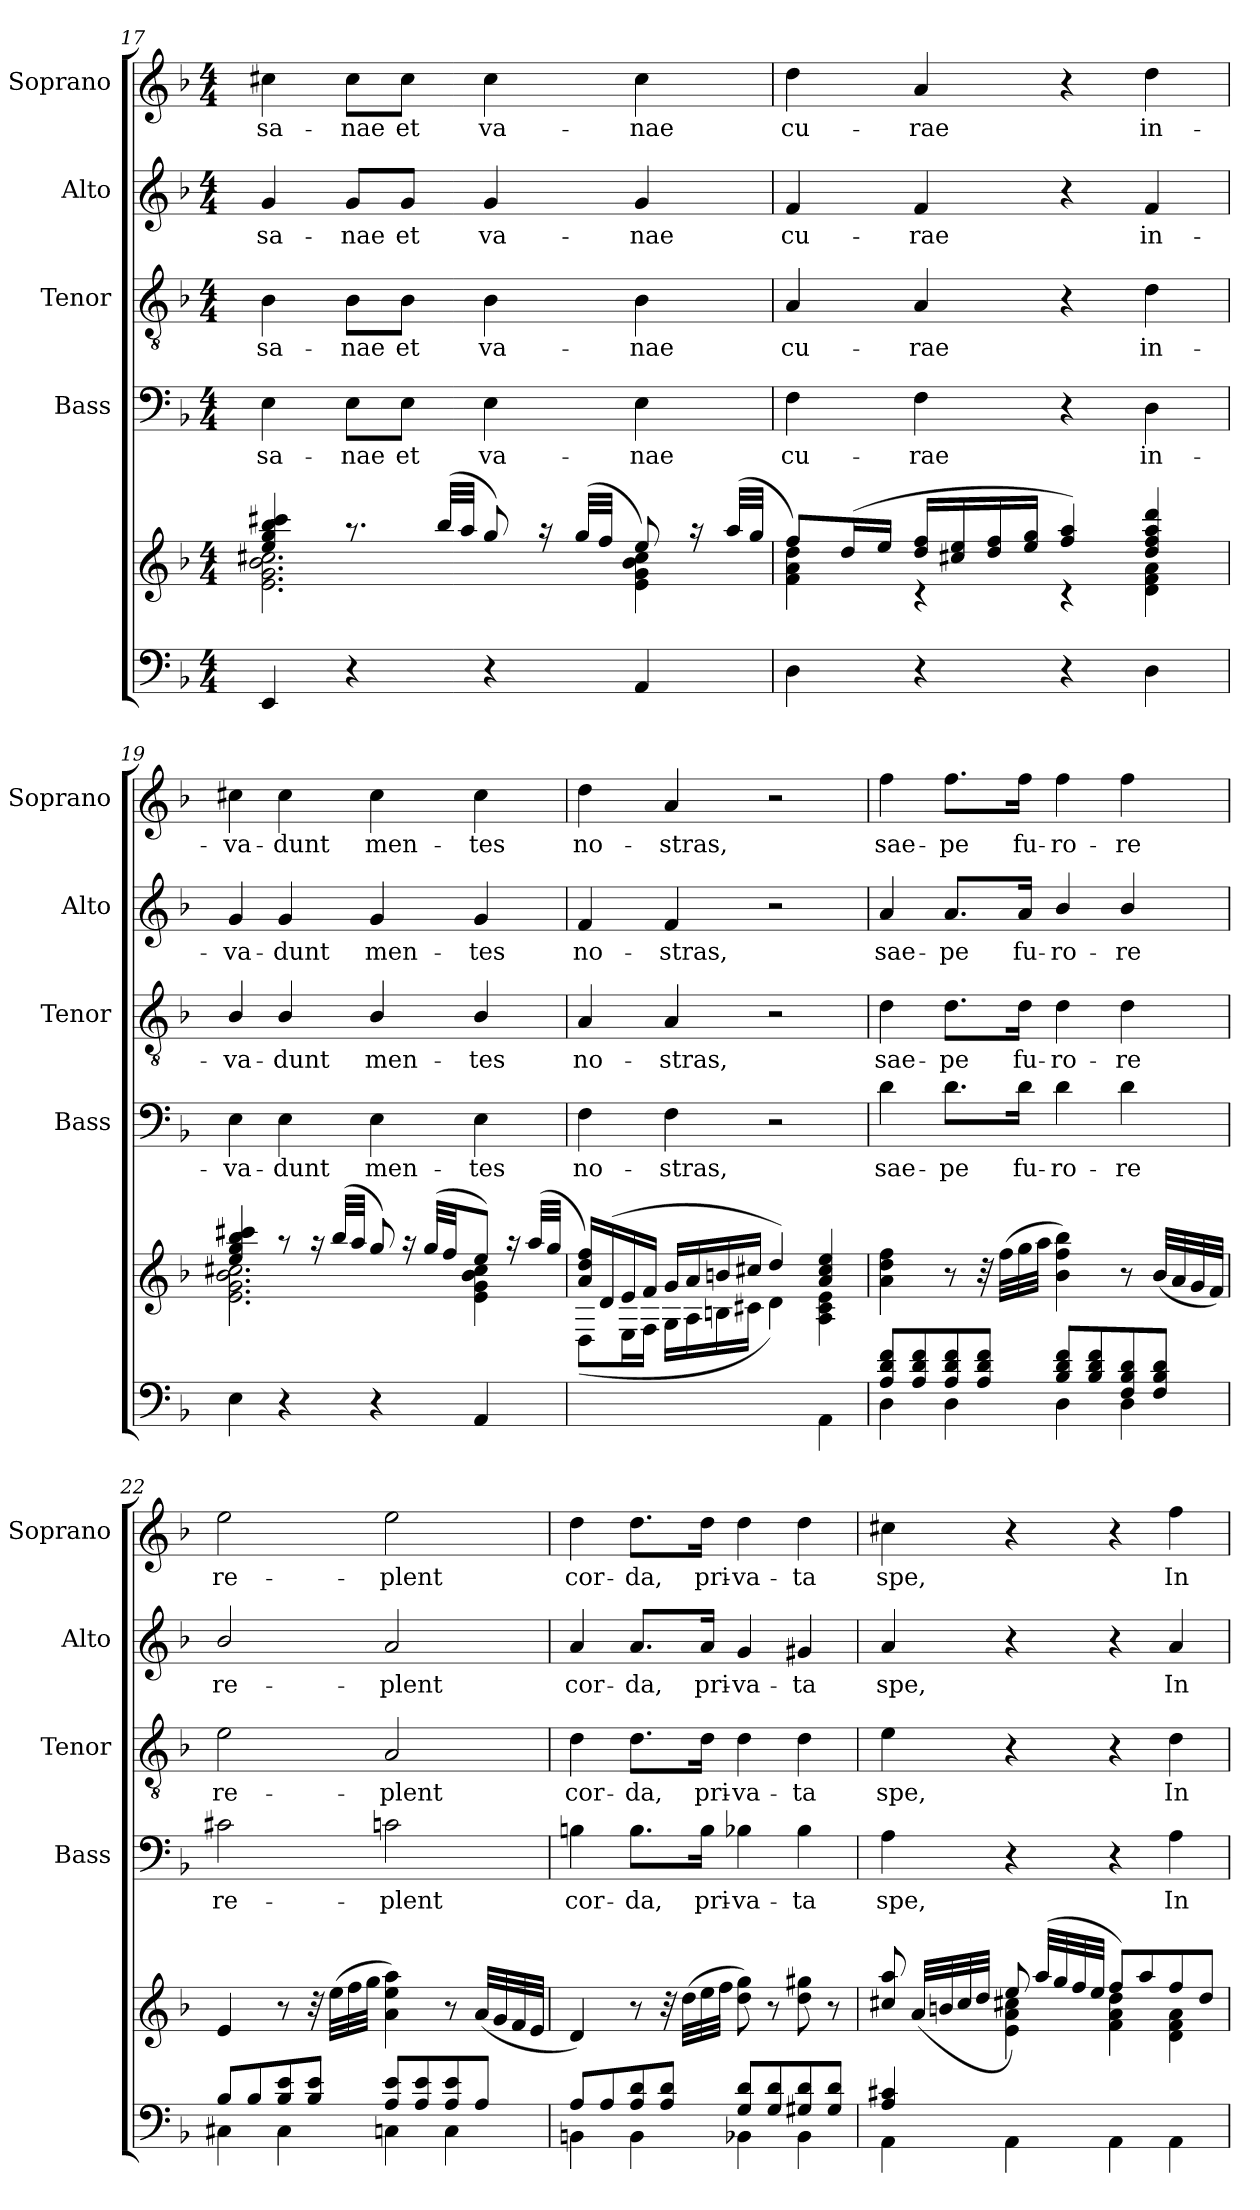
**kern	**kern	**kern	**text	**kern	**text	**kern	**text	**kern	**text
*part6	*part5	*part4	*part4	*part3	*part3	*part2	*part2	*part1	*part1
*staff6	*staff5	*staff4	*staff4	*staff3	*staff3	*staff2	*staff2	*staff1	*staff1
*	*	*I"Bass	*	*I"Tenor	*	*I"Alto	*	*I"Soprano	*
*	*	*I'Bass	*	*I'Tenor	*	*I'Alto	*	*I'Soprano	*
*clefF4	*clefG2	*clefF4	*	*clefGv2	*	*clefG2	*	*clefG2	*
*k[b-]	*k[b-]	*k[b-]	*	*k[b-]	*	*k[b-]	*	*k[b-]	*
*F:	*F:	*F:	*	*F:	*	*F:	*	*F:	*
*M4/4	*M4/4	*M4/4	*	*M4/4	*	*M4/4	*	*M4/4	*
=17	=17	=17	=17	=17	=17	=17	=17	=17	=17
*	*^	*	*	*	*	*	*	*	*
!	!	!	!	!LO:LY:b	!	!LO:LY:b	!	!LO:LY:b	!	!LO:LY:b
4EE/	4ee/ 4gg/ 4bb-/ 4ccc#X/	2.e\ 2.g\ 2.b-\ 2.cc#X\	4E\	-sa-	4B-\	-sa-	4g/	-sa-	4cc#X\	-sa-
!	!	!	!	!LO:LY:b	!	!LO:LY:b	!	!LO:LY:b	!	!LO:LY:b
4r	8.raa	.	8E\L	-nae	8B-\L	-nae	8g/L	-nae	8cc#\L	-nae
!	!	!	!	!LO:LY:b	!	!LO:LY:b	!	!LO:LY:b	!	!LO:LY:b
.	.	.	8E\J	et	8B-\J	et	8g/J	et	8cc#\J	et
.	(<32bb-/LLL	.	.	.	.	.	.	.	.	.
.	32aa/JJJ	.	.	.	.	.	.	.	.	.
!	!	!	!	!LO:LY:b	!	!LO:LY:b	!	!LO:LY:b	!	!LO:LY:b
4r	8gg/)	.	4E\	va-	4B-\	va-	4g/	va-	4cc#\	va-
.	16raa	.	.	.	.	.	.	.	.	.
.	(<32gg/LLL	.	.	.	.	.	.	.	.	.
.	32ff/JJJ	.	.	.	.	.	.	.	.	.
!	!	!	!	!LO:LY:b	!	!LO:LY:b	!	!LO:LY:b	!	!LO:LY:b
4AA/	8ee/)	4e\ 4g\ 4b-\ 4cc#\	4E\	-nae	4B-\	-nae	4g/	-nae	4cc#\	-nae
.	16raa	.	.	.	.	.	.	.	.	.
.	(<32aa/LLL	.	.	.	.	.	.	.	.	.
.	32gg/JJJ	.	.	.	.	.	.	.	.	.
=18	=18	=18	=18	=18	=18	=18	=18	=18	=18	=18
!	!	!	!	!LO:LY:b	!	!LO:LY:b	!	!LO:LY:b	!	!LO:LY:b
4D\	8ff/L)	4f\ 4a\ 4dd\	4F\	cu-	4A/	cu-	4f/	cu-	4dd\	cu-
.	(<16dd/L	.	.	.	.	.	.	.	.	.
.	16ee/JJ	.	.	.	.	.	.	.	.	.
!	!	!	!	!LO:LY:b	!	!LO:LY:b	!	!LO:LY:b	!	!LO:LY:b
4r	16dd/ 16ff/LL	4rc	4F\	-rae	4A/	-rae	4f/	-rae	4a/	-rae
.	16cc#X/ 16ee/	.	.	.	.	.	.	.	.	.
.	16dd/ 16ff/	.	.	.	.	.	.	.	.	.
.	16ee/ 16gg/JJ	.	.	.	.	.	.	.	.	.
4r	4ff/ 4aa/)	4rc	4r	.	4r	.	4r	.	4r	.
!	!	!	!	!LO:LY:b	!	!LO:LY:b	!	!LO:LY:b	!	!LO:LY:b
4D\	4dd/ 4ff/ 4aa/ 4ddd/	4d\ 4f\ 4a\	4D\	in-	4d\	in-	4f/	in-	4dd\	in-
=19	=19	=19	=19	=19	=19	=19	=19	=19	=19	=19
!	!	!	!	!LO:LY:b	!	!LO:LY:b	!	!LO:LY:b	!	!LO:LY:b
4E\	4ee/ 4gg/ 4bb-/ 4ccc#X/	2.e\ 2.g\ 2.b-\ 2.cc#X\	4E\	-va-	4B-/	-va-	4g/	-va-	4cc#X\	-va-
!	!	!	!	!LO:LY:b	!	!LO:LY:b	!	!LO:LY:b	!	!LO:LY:b
4r	8raa	.	4E\	-dunt	4B-/	-dunt	4g/	-dunt	4cc#\	-dunt
.	16raa	.	.	.	.	.	.	.	.	.
.	(<32bb-/LLL	.	.	.	.	.	.	.	.	.
.	32aa/JJJ	.	.	.	.	.	.	.	.	.
!	!	!	!	!LO:LY:b	!	!LO:LY:b	!	!LO:LY:b	!	!LO:LY:b
4r	8gg/)	.	4E\	men-	4B-/	men-	4g/	men-	4cc#\	men-
.	16raa	.	.	.	.	.	.	.	.	.
.	(<32gg/LLL	.	.	.	.	.	.	.	.	.
.	32ff/JJ	.	.	.	.	.	.	.	.	.
!	!	!	!	!LO:LY:b	!	!LO:LY:b	!	!LO:LY:b	!	!LO:LY:b
4AA/	8ee/J)	4e\ 4g\ 4b-\ 4cc#\	4E\	-tes	4B-/	-tes	4g/	-tes	4cc#\	-tes
.	16raa	.	.	.	.	.	.	.	.	.
.	(<32aa/LLL	.	.	.	.	.	.	.	.	.
.	32gg/JJJ	.	.	.	.	.	.	.	.	.
=20	=20	=20	=20	=20	=20	=20	=20	=20	=20	=20
!	!	!	!	!LO:LY:b	!	!LO:LY:b	!	!LO:LY:b	!	!LO:LY:b
4ryy	16a/ 16dd/ 16ff/LL)	(<8D\L	4F\	no-	4A/	no-	4f/	no-	4dd\	no-
.	(<16d/	.	.	.	.	.	.	.	.	.
.	16e/	16E\L	.	.	.	.	.	.	.	.
.	16f/JJ	16F\JJ	.	.	.	.	.	.	.	.
!	!	!	!	!LO:LY:b	!	!LO:LY:b	!	!LO:LY:b	!	!LO:LY:b
4ryy	16g/LL	16G\LL	4F\	-stras,	4A/	-stras,	4f/	-stras,	4a/	-stras,
.	16a/	16A\	.	.	.	.	.	.	.	.
.	16bn/	16Bn\	.	.	.	.	.	.	.	.
.	16cc#X/JJ	16c#X\JJ	.	.	.	.	.	.	.	.
4ryy	4dd/)	4d\)	2r	.	2r	.	2r	.	2r	.
4AA\	4a/ 4cc#/ 4ee/	4A\ 4c#\ 4e\	.	.	.	.	.	.	.	.
!!LO:LB:g=z
=21	=21	=21	=21	=21	=21	=21	=21	=21	=21	=21
*^	*	*	*	*	*	*	*	*	*	*
!	!	!	!	!	!LO:LY:b	!	!LO:LY:b	!	!LO:LY:b	!	!LO:LY:b
8A/ 8d/ 8f/L	4D\	4a\ 4dd\ 4ff\	2ryy	4d\	sae-	4d\	sae-	4a/	sae-	4ff\	sae-
8A/ 8d/ 8f/	.	.	.	.	.	.	.	.	.	.	.
!	!	!	!	!	!LO:LY:b	!	!LO:LY:b	!	!LO:LY:b	!	!LO:LY:b
8A/ 8d/ 8f/	4D\	8r	.	8.d\L	-pe	8.d\L	-pe	8.a/L	-pe	8.ff\L	-pe
8A/ 8d/ 8f/J	.	32r	.	.	.	.	.	.	.	.	.
.	.	(>32ff\LLL	.	.	.	.	.	.	.	.	.
!	!	!	!	!	!LO:LY:b	!	!LO:LY:b	!	!LO:LY:b	!	!LO:LY:b
.	.	32gg\	.	16d\Jk	fu-	16d\Jk	fu-	16a/Jk	fu-	16ff\Jk	fu-
.	.	32aa\JJJ	.	.	.	.	.	.	.	.	.
!	!	!	!	!	!LO:LY:b	!	!LO:LY:b	!	!LO:LY:b	!	!LO:LY:b
8B-/ 8d/ 8f/L	4D\	4b-\ 4ff\ 4bb-\)	2ryy	4d\	-ro-	4d\	-ro-	4b-/	-ro-	4ff\	-ro-
8B-/ 8d/ 8f/	.	.	.	.	.	.	.	.	.	.	.
!	!	!	!	!	!LO:LY:b	!	!LO:LY:b	!	!LO:LY:b	!	!LO:LY:b
8F/ 8B-/ 8d/	4D\	8r	.	4d\	-re	4d\	-re	4b-/	-re	4ff\	-re
8F/ 8B-/ 8d/J	.	(>32b-/LLL	.	.	.	.	.	.	.	.	.
.	.	32a/	.	.	.	.	.	.	.	.	.
.	.	32g/	.	.	.	.	.	.	.	.	.
.	.	32f/JJJ)	.	.	.	.	.	.	.	.	.
=22	=22	=22	=22	=22	=22	=22	=22	=22	=22	=22	=22
!	!	!	!	!	!LO:LY:b	!	!LO:LY:b	!	!LO:LY:b	!	!LO:LY:b
8B-/L	4C#X\	4e/	2ryy	2c#X\	re-	2e\	re-	2b-/	re-	2ee\	re-
8B-/	.	.	.	.	.	.	.	.	.	.	.
8B-/ 8e/	4C#\	8r	.	.	.	.	.	.	.	.	.
8B-/ 8e/J	.	32r	.	.	.	.	.	.	.	.	.
.	.	(>32ee\LLL	.	.	.	.	.	.	.	.	.
.	.	32ff\	.	.	.	.	.	.	.	.	.
.	.	32gg\JJJ	.	.	.	.	.	.	.	.	.
!	!	!	!	!	!LO:LY:b	!	!LO:LY:b	!	!LO:LY:b	!	!LO:LY:b
8A/ 8e/L	4Cn\	4a\ 4ee\ 4aa\)	2ryy	2cn\	-plent	2A/	-plent	2a/	-plent	2ee\	-plent
8A/ 8e/	.	.	.	.	.	.	.	.	.	.	.
8A/ 8e/	4C\	8r	.	.	.	.	.	.	.	.	.
8A/J	.	(>32a/LLL	.	.	.	.	.	.	.	.	.
.	.	32g/	.	.	.	.	.	.	.	.	.
.	.	32f/	.	.	.	.	.	.	.	.	.
.	.	32e/JJJ	.	.	.	.	.	.	.	.	.
=23	=23	=23	=23	=23	=23	=23	=23	=23	=23	=23	=23
!	!	!	!	!	!LO:LY:b	!	!LO:LY:b	!	!LO:LY:b	!	!LO:LY:b
8A/L	4BBn\	4d/)	2ryy	4Bn\	cor-	4d\	cor-	4a/	cor-	4dd\	cor-
8A/	.	.	.	.	.	.	.	.	.	.	.
!	!	!	!	!	!LO:LY:b	!	!LO:LY:b	!	!LO:LY:b	!	!LO:LY:b
8A/ 8d/	4BB\	8r	.	8.B\L	-da,	8.d\L	-da,	8.a/L	-da,	8.dd\L	-da,
8A/ 8d/J	.	32r	.	.	.	.	.	.	.	.	.
.	.	(>32dd\LLL	.	.	.	.	.	.	.	.	.
!	!	!	!	!	!LO:LY:b	!	!LO:LY:b	!	!LO:LY:b	!	!LO:LY:b
.	.	32ee\	.	16B\Jk	pri-	16d\Jk	pri-	16a/Jk	pri-	16dd\Jk	pri-
.	.	32ff\JJJ	.	.	.	.	.	.	.	.	.
!	!	!	!	!	!LO:LY:b	!	!LO:LY:b	!	!LO:LY:b	!	!LO:LY:b
8G/ 8d/L	4BB-X\	8dd\ 8gg\)	2ryy	4B-X\	-va-	4d\	-va-	4g/	-va-	4dd\	-va-
8G/ 8d/	.	8r	.	.	.	.	.	.	.	.	.
!	!	!	!	!	!LO:LY:b	!	!LO:LY:b	!	!LO:LY:b	!	!LO:LY:b
8G#X/ 8d/	4BB-\	8dd\ 8gg#X\	.	4B-\	-ta	4d\	-ta	4g#X/	-ta	4dd\	-ta
8G#/ 8d/J	.	8r	.	.	.	.	.	.	.	.	.
=24	=24	=24	=24	=24	=24	=24	=24	=24	=24	=24	=24
!	!	!	!	!	!LO:LY:b	!	!LO:LY:b	!	!LO:LY:b	!	!LO:LY:b
4A/ 4c#X/	4AA\	8cc#X/ 8aa/	4ryy	4A\	spe,	4e\	spe,	4a/	spe,	4cc#X\	spe,
.	.	(<32a/LLL	.	.	.	.	.	.	.	.	.
.	.	32bn/	.	.	.	.	.	.	.	.	.
.	.	32cc#/	.	.	.	.	.	.	.	.	.
.	.	32dd/JJJ	.	.	.	.	.	.	.	.	.
4ryy	4AA\	8ee/)	4e\ 4a\ 4cc#X\	4r	.	4r	.	4r	.	4r	.
.	.	(<32aa/LLL	.	.	.	.	.	.	.	.	.
.	.	32gg/	.	.	.	.	.	.	.	.	.
.	.	32ff/	.	.	.	.	.	.	.	.	.
.	.	32ee/JJJ	.	.	.	.	.	.	.	.	.
2ryy	4AA\	8ff/L)	4f\ 4a\ 4dd\	4r	.	4r	.	4r	.	4r	.
.	.	8aa/	.	.	.	.	.	.	.	.	.
!	!	!	!	!	!LO:LY:b	!	!LO:LY:b	!	!LO:LY:b	!	!LO:LY:b
.	4AA\	8ff/	4d\ 4f\ 4a\	4A\	In-	4d\	In-	4a/	In-	4ff\	In-
.	.	8dd/J	.	.	.	.	.	.	.	.	.
*v	*v	*	*	*	*	*	*	*	*	*	*
*	*v	*v	*	*	*	*	*	*	*	*
=	=	=	=	=	=	=	=	=	=
*-	*-	*-	*-	*-	*-	*-	*-	*-	*-
